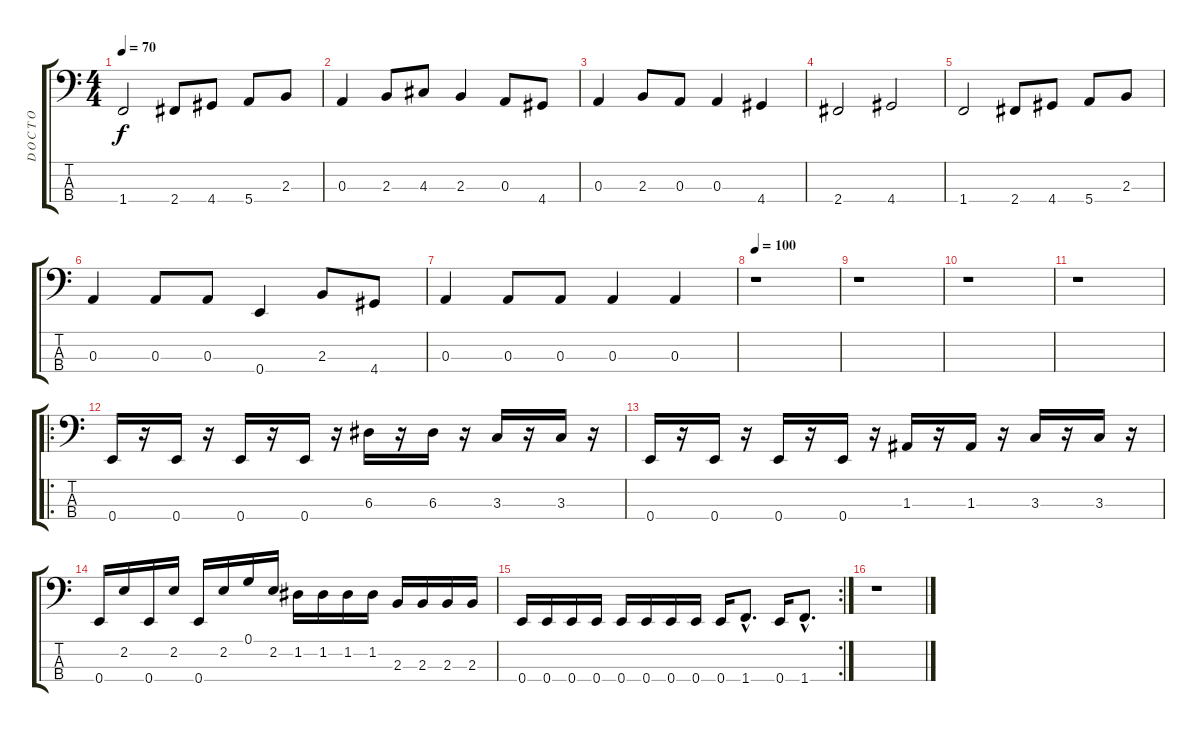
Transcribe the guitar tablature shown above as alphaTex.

\track ("D O C T O R T O F I N D O U T" "D O C T O ") {instrument electricbassfinger}
\staff {score tabs}
\tuning (G2 D2 A1 E1) {hide}
\ts (4 4)
\tempo 70
\clef f4
\ks c
1.4.2{dy f} 2.4.8 4.4.8 5.4.8 2.3.8 |
0.3.4 2.3.8 4.3.8 2.3.4 0.3.8 4.4.8 |
0.3.4 2.3.8 0.3.8 0.3.4 4.4.4 |
2.4.2 4.4.2 |
1.4.2 2.4.8 4.4.8 5.4.8 2.3.8 |
0.3.4 0.3.8 0.3.8 0.4.4 2.3.8 4.4.8 |
0.3.4 0.3.8 0.3.8 0.3.4 0.3.4 |
\tempo 100
r.1 |
r.1 |
r.1 |
r.1 |
\ro
0.4.16 r.16 0.4.16 r.16 0.4.16 r.16 0.4.16 r.16 6.3.16 r.16 6.3.16 r.16 3.3.16 r.16 3.3.16 r.16 |
0.4.16 r.16 0.4.16 r.16 0.4.16 r.16 0.4.16 r.16 1.3.16 r.16 1.3.16 r.16 3.3.16 r.16 3.3.16 r.16 |
0.4.16 2.2.16 0.4.16 2.2.16 0.4.16 2.2.16 0.1.16 2.2.16 1.2.16 1.2.16 1.2.16 1.2.16 2.3.16 2.3.16 2.3.16 2.3.16 |
\rc 2
0.4.16 0.4.16 0.4.16 0.4.16 0.4.16 0.4.16 0.4.16 0.4.16 0.4.16 1.4{hac}.8{d} 0.4.16 1.4{hac}.8{d} |
r.1
